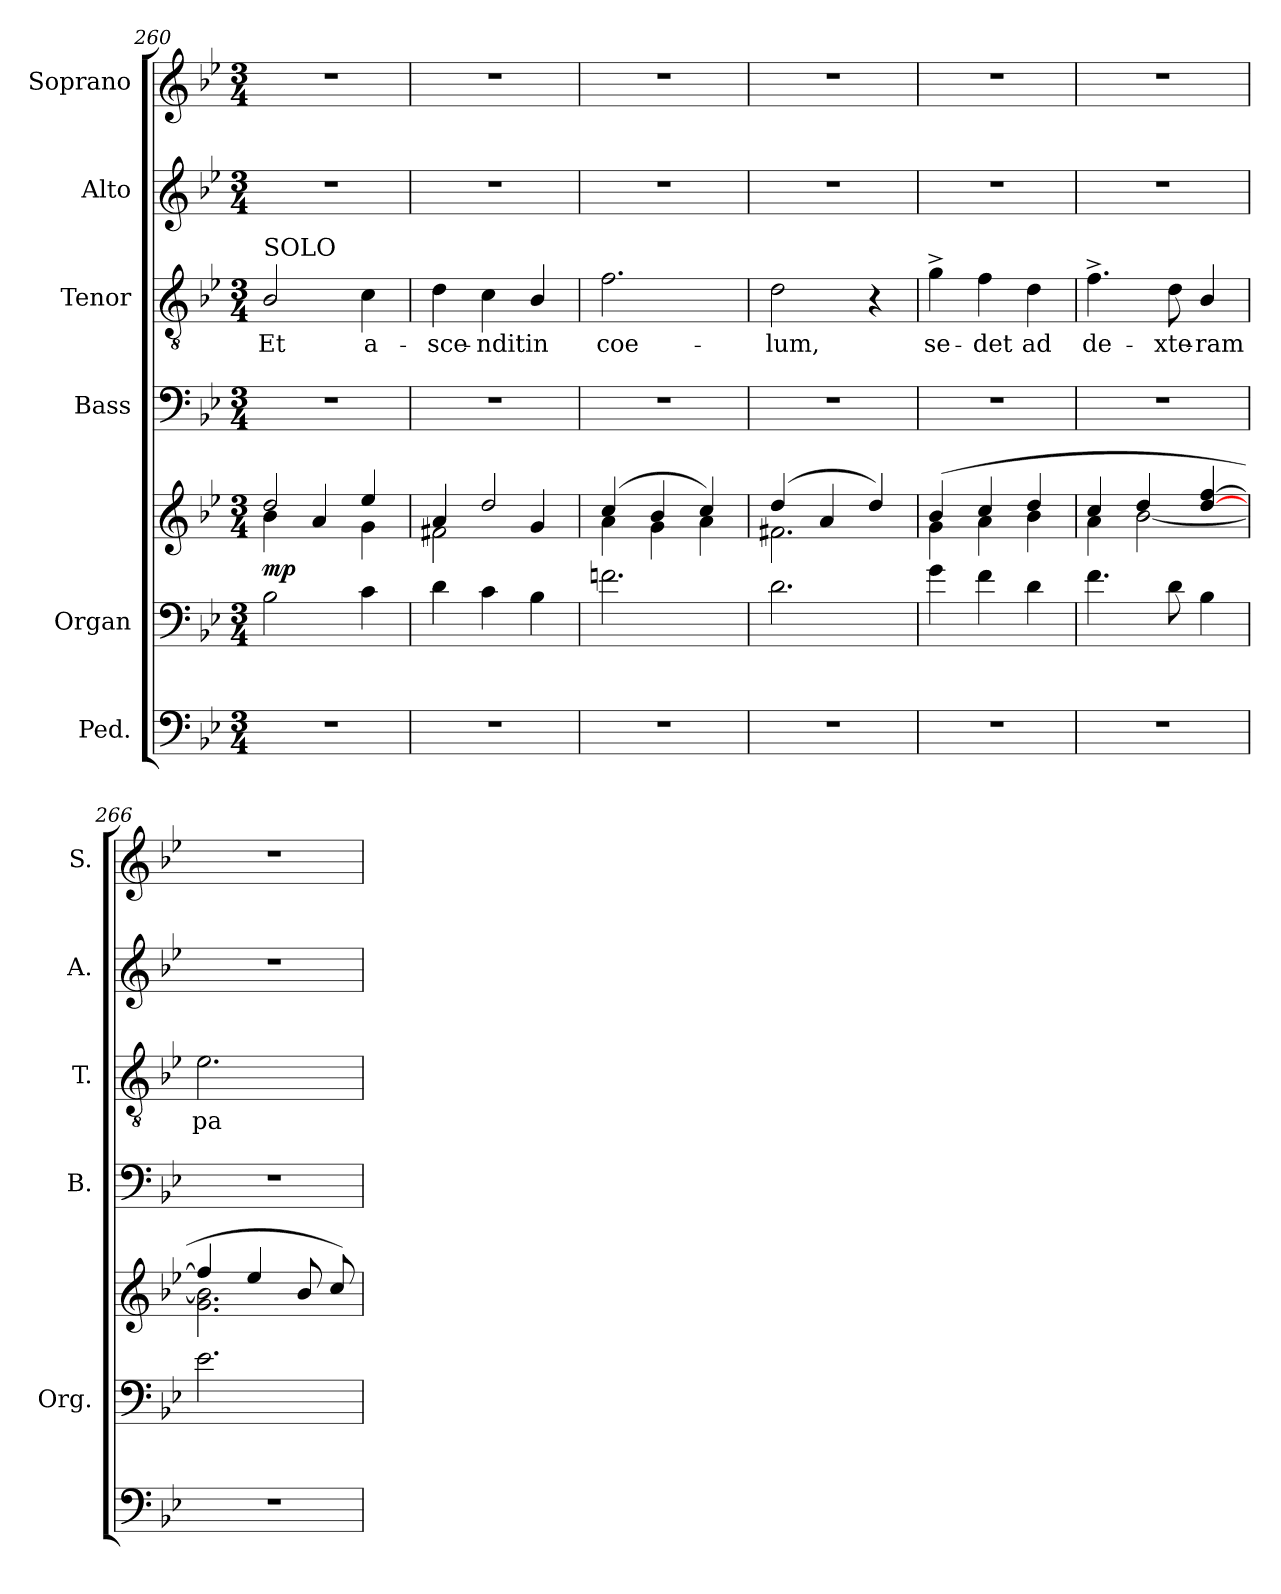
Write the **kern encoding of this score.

**kern	**kern	**kern	**dynam	**kern	**kern	**text	**kern	**kern
*part6	*part5	*part5	*part5	*part4	*part3	*part3	*part2	*part1
*staff7	*staff6	*staff5	*staff5/6	*staff4	*staff3	*staff3	*staff2	*staff1
*I"Ped.	*I"Organ	*	*	*I"Bass	*I"Tenor	*	*I"Alto	*I"Soprano
*	*I'Org.	*	*	*I'B.	*I'T.	*	*I'A.	*I'S.
*clefF4	*clefF4	*clefG2	*	*clefF4	*clefGv2	*	*clefG2	*clefG2
*	*	*	*	*	*ITrd7c12	*	*	*
*k[b-e-]	*k[b-e-]	*k[b-e-]	*	*k[b-e-]	*k[b-e-]	*	*k[b-e-]	*k[b-e-]
*B-:	*B-:	*B-:	*	*B-:	*B-:	*	*B-:	*B-:
*M3/4	*M3/4	*M3/4	*	*M3/4	*M3/4	*	*M3/4	*M3/4
=260	=260	=260	=260	=260	=260	=260	=260	=260
!LO:N:vis=1	!	!	!	!LO:N:vis=1	!	!	!	!
*	*	*^	*	*	*	*	*	*
!	!	!	!	!	!	!LO:TX:a:t=SOLO	!	!	!
!	!	!	!	!	!	!	!LO:LY:b:color=#000000	!LO:N:vis=1	!LO:N:vis=1
2.r	2B-i\	2ddi/	4b-i\	mp	2.r	2BB-i/	Et	2.r	2.r
.	.	.	4ai/	.	.	.	.	.	.
!	!	!	!	!	!	!	!LO:LY:b:color=#000000	!	!
.	4ci\	4ee-i/	4gi\	.	.	4Ci\	a-	.	.
=261	=261	=261	=261	=261	=261	=261	=261	=261	=261
!LO:N:vis=1	!	!	!	!	!LO:N:vis=1	!	!	!	!
!	!	!	!	!	!	!	!LO:LY:b:color=#000000	!LO:N:vis=1	!LO:N:vis=1
2.r	4di\	4ai/	2f#Xi\	.	2.r	4Di\	-sce-	2.r	2.r
!	!	!	!	!	!	!	!LO:LY:b:color=#000000	!	!
.	4ci\	2ddi/	.	.	.	4Ci\	-ndit	.	.
!	!	!	!	!	!	!	!LO:LY:b:color=#000000	!	!
.	4B-i\	.	4gi/	.	.	4BB-i/	in	.	.
!!LO:PB:g=z
=262	=262	=262	=262	=262	=262	=262	=262	=262	=262
!LO:N:vis=1	!	!	!	!	!LO:N:vis=1	!	!	!	!
!	!	!	!	!	!	!	!LO:LY:b:color=#000000	!LO:N:vis=1	!LO:N:vis=1
2.r	2.fni\	(4cci/	4ai\	.	2.r	2.Fi\	coe-	2.r	2.r
.	.	4b-i/	4gi\	.	.	.	.	.	.
.	.	4cci/)	4ai\	.	.	.	.	.	.
=263	=263	=263	=263	=263	=263	=263	=263	=263	=263
!LO:N:vis=1	!	!	!	!	!LO:N:vis=1	!	!	!	!
!	!	!	!	!	!	!	!LO:LY:b:color=#000000	!LO:N:vis=1	!LO:N:vis=1
2.r	2.di\	(4ddi/	2.f#Xi\	.	2.r	2Di\	-lum,	2.r	2.r
.	.	4ai/	.	.	.	.	.	.	.
.	.	4ddi/)	.	.	.	4r	.	.	.
=264	=264	=264	=264	=264	=264	=264	=264	=264	=264
!LO:N:vis=1	!	!	!	!	!LO:N:vis=1	!	!	!	!
!	!	!	!	!	!	!	!LO:LY:b:color=#000000	!LO:N:vis=1	!LO:N:vis=1
2.r	4gi\	(4b-i/	4gi\	.	2.r	4G^i\	se-	2.r	2.r
!	!	!	!	!	!	!	!LO:LY:b:color=#000000	!	!
.	4fi\	4cci/	4ai\	.	.	4Fi\	-det	.	.
!	!	!	!	!	!	!	!LO:LY:b:color=#000000	!	!
.	4di\	4ddi/	4b-i\	.	.	4Di\	ad	.	.
=265	=265	=265	=265	=265	=265	=265	=265	=265	=265
!LO:N:vis=1	!	!	!	!	!LO:N:vis=1	!	!	!	!
!	!	!	!	!	!	!	!LO:LY:b:color=#000000	!LO:N:vis=1	!LO:N:vis=1
2.r	4.fi\	4cci/	4ai\	.	2.r	4.F^i\	de-	2.r	2.r
.	.	4ddi/	[2b-i\	.	.	.	.	.	.
!	!	!	!	!	!	!	!LO:LY:b:color=#000000	!	!
.	8di\	.	.	.	.	8Di\	-xte-	.	.
!	!	!	!	!	!	!	!LO:LY:b:color=#000000	!	!
.	4B-i\	[4ddi/ [4ffi	.	.	.	4BB-i/	-ram	.	.
=266	=266	=266	=266	=266	=266	=266	=266	=266	=266
!LO:N:vis=1	!	!	!	!	!LO:N:vis=1	!	!	!	!
!	!	!	!	!	!	!	!LO:LY:b:color=#000000	!LO:N:vis=1	!LO:N:vis=1
2.r	2.e-i\	4ffi/]	2.gi\ 2.b-i]	.	2.r	2.E-i\	pa-	2.r	2.r
.	.	4ee-i/	.	.	.	.	.	.	.
.	.	8b-i/	.	.	.	.	.	.	.
.	.	8cci/)	.	.	.	.	.	.	.
*	*	*v	*v	*	*	*	*	*	*
=	=	=	=	=	=	=	=	=
*-	*-	*-	*-	*-	*-	*-	*-	*-
